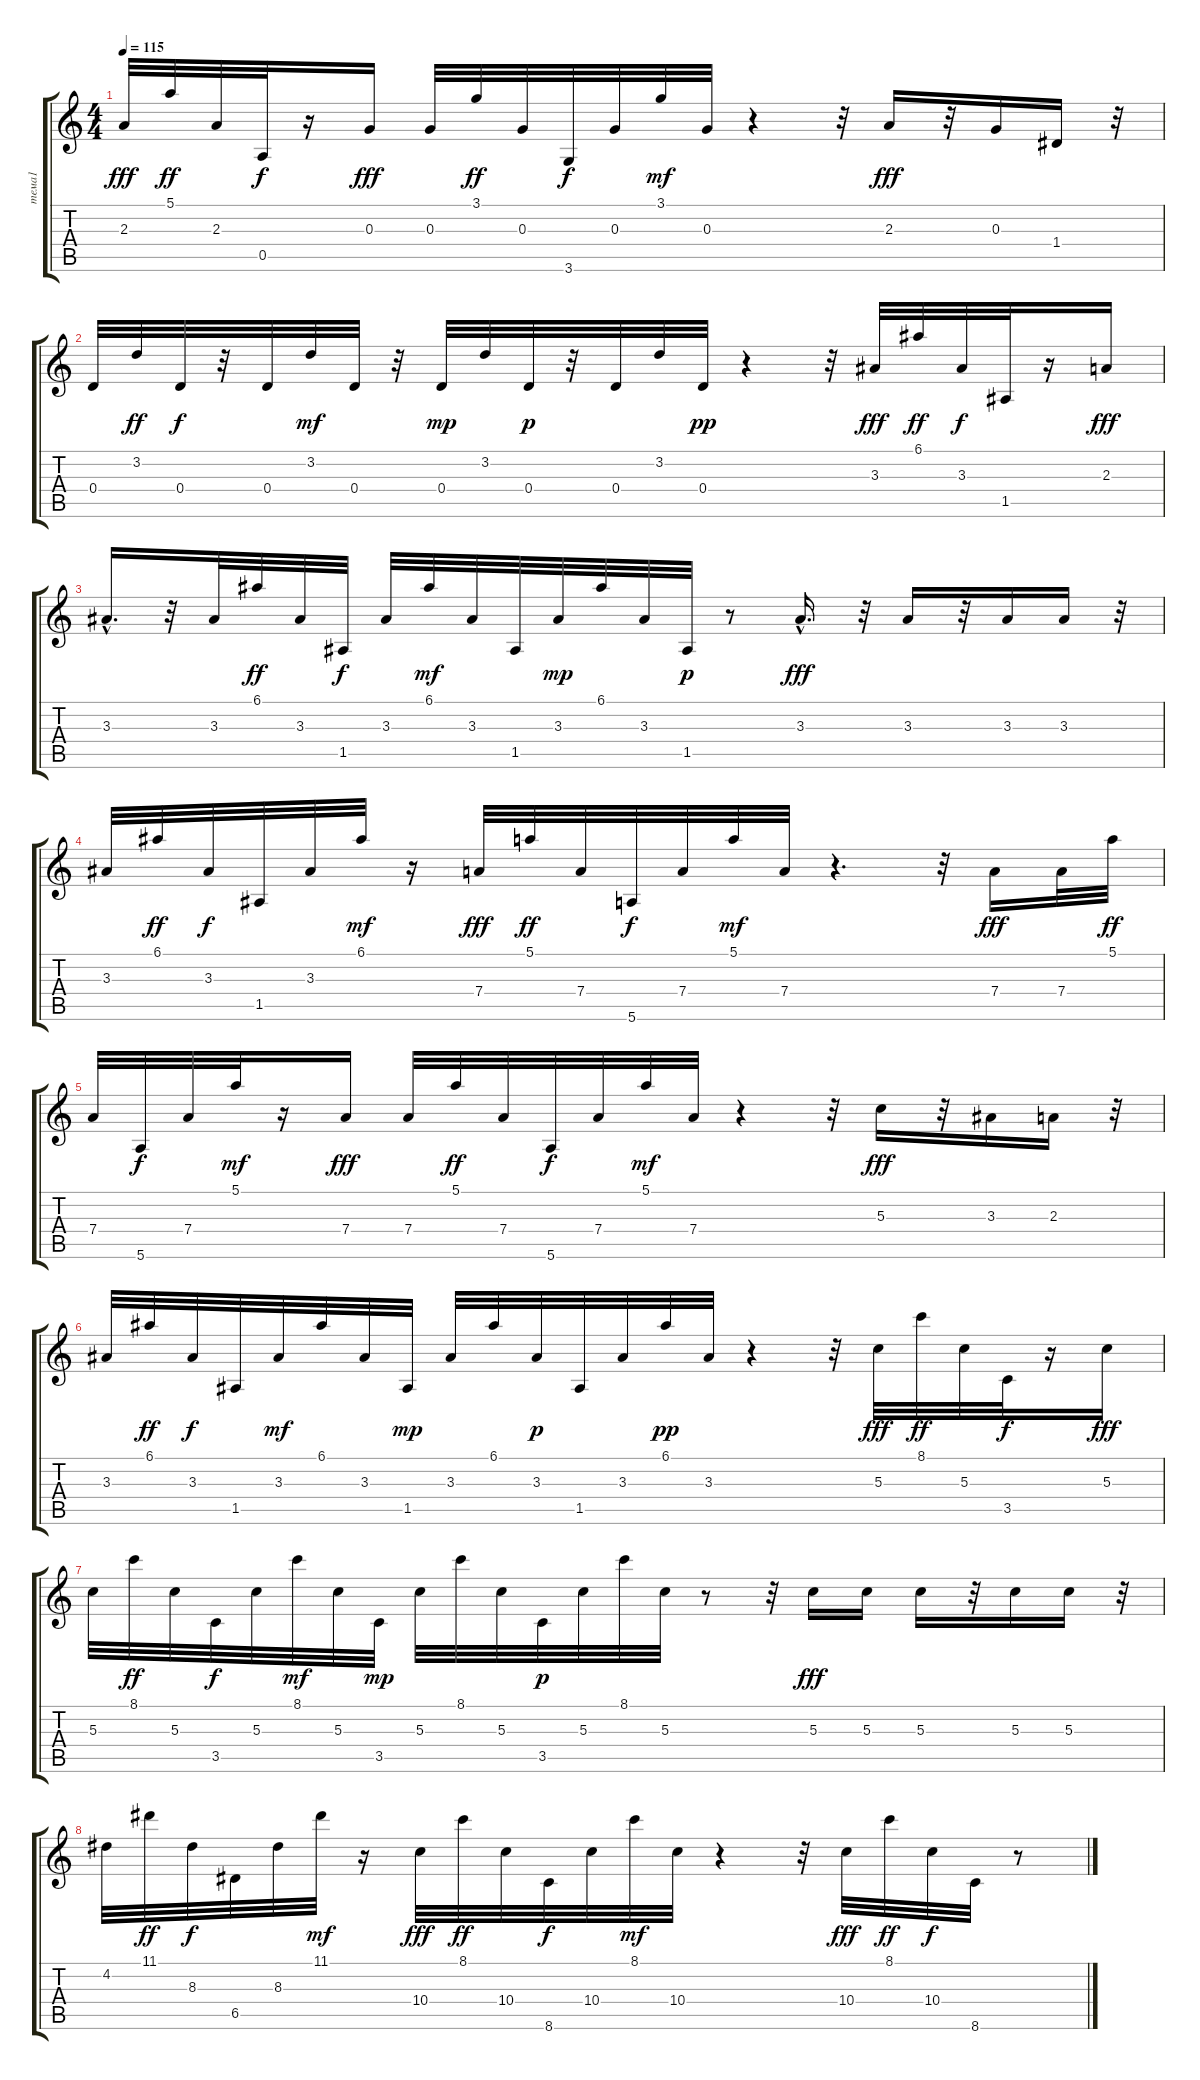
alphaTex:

\track ("тема1" "тема1") {instrument overdrivenguitar}
\staff {score tabs}
\tuning (E4 B3 G3 D3 A2 E2) {hide}
\ts (4 4)
\tempo 115
\clef g2
\ks c
2.3.32{dy fff} 5.1.32{dy ff} 2.3.32 0.5.32{dy f} r.16 0.3.16{dy fff} 0.3.32 3.1.32{dy ff} 0.3.32 3.6.32{dy f} 0.3.32 3.1.32{dy mf} 0.3.32 r.4 r.32 2.3.16{dy fff} r.32 0.3.16 1.4.16 r.32 |
0.4.32 3.2.32{dy ff} 0.4.32{dy f} r.32 0.4.32 3.2.32{dy mf} 0.4.32 r.32 0.4.32{dy mp} 3.2.32 0.4.32{dy p} r.32 0.4.32 3.2.32 0.4.32{dy pp} r.4 r.32 3.3.32{dy fff} 6.1.32{dy ff} 3.3.32{dy f} 1.5.32 r.16 2.3.16{dy fff} |
3.3{hac}.16{d} r.32 3.3.32 6.1.32{dy ff} 3.3.32 1.5.32{dy f} 3.3.32 6.1.32{dy mf} 3.3.32 1.5.32 3.3.32{dy mp} 6.1.32 3.3.32 1.5.32{dy p} r.8 3.3{hac}.16{d dy fff} r.32 3.3.16 r.32 3.3.16 3.3.16 r.32 |
3.3.32 6.1.32{dy ff} 3.3.32{dy f} 1.5.32 3.3.32 6.1.32{dy mf} r.16 7.4.32{dy fff} 5.1.32{dy ff} 7.4.32 5.6.32{dy f} 7.4.32 5.1.32{dy mf} 7.4.32 r.4{d} r.32 7.4.16{dy fff} 7.4.32 5.1.32{dy ff} |
7.4.32 5.6.32{dy f} 7.4.32 5.1.32{dy mf} r.16 7.4.16{dy fff} 7.4.32 5.1.32{dy ff} 7.4.32 5.6.32{dy f} 7.4.32 5.1.32{dy mf} 7.4.32 r.4 r.32 5.3.16{dy fff} r.32 3.3.16 2.3.16 r.32 |
3.3.32 6.1.32{dy ff} 3.3.32{dy f} 1.5.32 3.3.32{dy mf} 6.1.32 3.3.32 1.5.32{dy mp} 3.3.32 6.1.32 3.3.32{dy p} 1.5.32 3.3.32 6.1.32{dy pp} 3.3.32 r.4 r.32 5.3.32{dy fff} 8.1.32{dy ff} 5.3.32 3.5.32{dy f} r.16 5.3.16{dy fff} |
5.3.32 8.1.32{dy ff} 5.3.32 3.5.32{dy f} 5.3.32 8.1.32{dy mf} 5.3.32 3.5.32{dy mp} 5.3.32 8.1.32 5.3.32 3.5.32{dy p} 5.3.32 8.1.32 5.3.32 r.8 r.32 5.3.16{dy fff} 5.3.16 5.3.16 r.32 5.3.16 5.3.16 r.32 |
4.2.32 11.1.32{dy ff} 8.3.32{dy f} 6.5.32 8.3.32 11.1.32{dy mf} r.16 10.4.32{dy fff} 8.1.32{dy ff} 10.4.32 8.6.32{dy f} 10.4.32 8.1.32{dy mf} 10.4.32 r.4 r.32 10.4.32{dy fff} 8.1.32{dy ff} 10.4.32{dy f} 8.6.32 r.8
